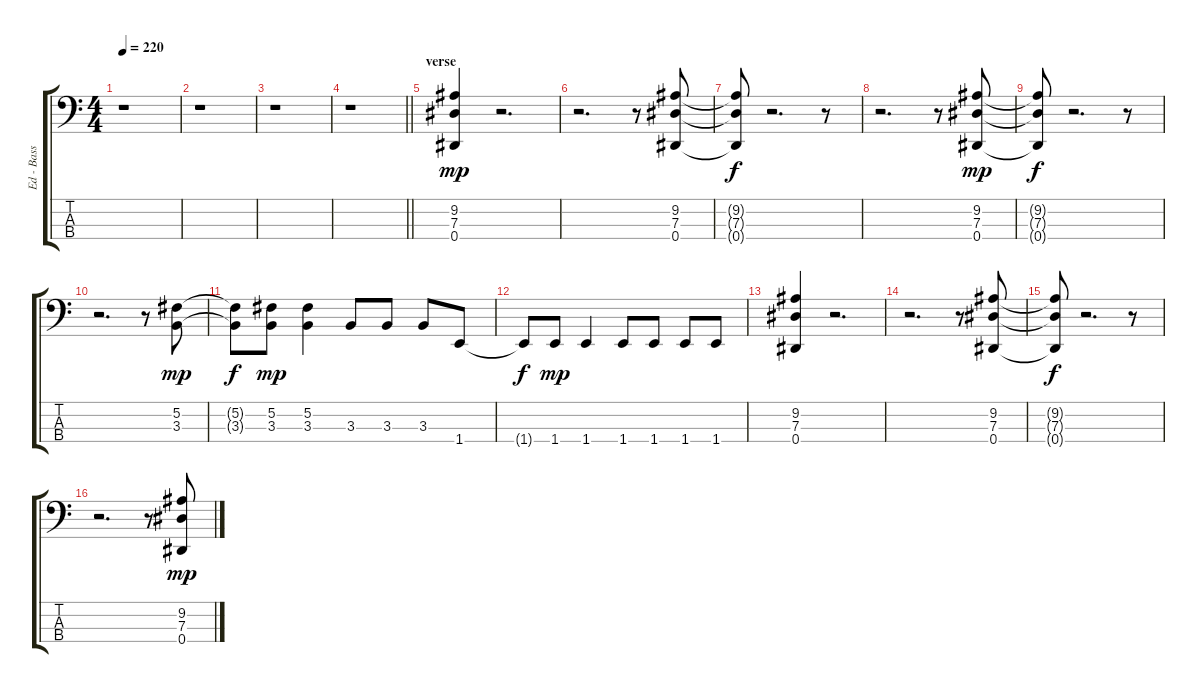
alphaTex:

\track ("Ed - Bass" "Ed - Bass") {instrument electricbasspick}
\staff {score tabs}
\tuning (Gb2 Db2 Ab1 Eb1) {hide}
\ts (4 4)
\tempo 220
\clef f4
\ks c
r.1{dy mp} |
r.1 |
r.1 |
\barLineRight lightlight
r.1 |
\section ("" "verse")
(9.2 7.3 0.4).4 r.2{d} |
r.2{d} r.8 (9.2 7.3 0.4).8 |
(9.2{t} 7.3{t} 0.4{t}).8{dy f} r.2{d} r.8 |
r.2{d} r.8 (9.2 7.3 0.4).8{dy mp} |
(9.2{t} 7.3{t} 0.4{t}).8{dy f} r.2{d} r.8 |
r.2{d} r.8 (5.2 3.3).8{dy mp} |
(5.2{t} 3.3{t}).8{dy f} (5.2 3.3).8{dy mp} (5.2 3.3).4 3.3.8 3.3.8 3.3.8 1.4.8 |
1.4{t}.8{dy f} 1.4.8{dy mp} 1.4.4 1.4.8 1.4.8 1.4.8 1.4.8 |
(9.2 7.3 0.4).4 r.2{d} |
r.2{d} r.8 (9.2 7.3 0.4).8 |
(9.2{t} 7.3{t} 0.4{t}).8{dy f} r.2{d} r.8 |
r.2{d} r.8 (9.2 7.3 0.4).8{dy mp}
